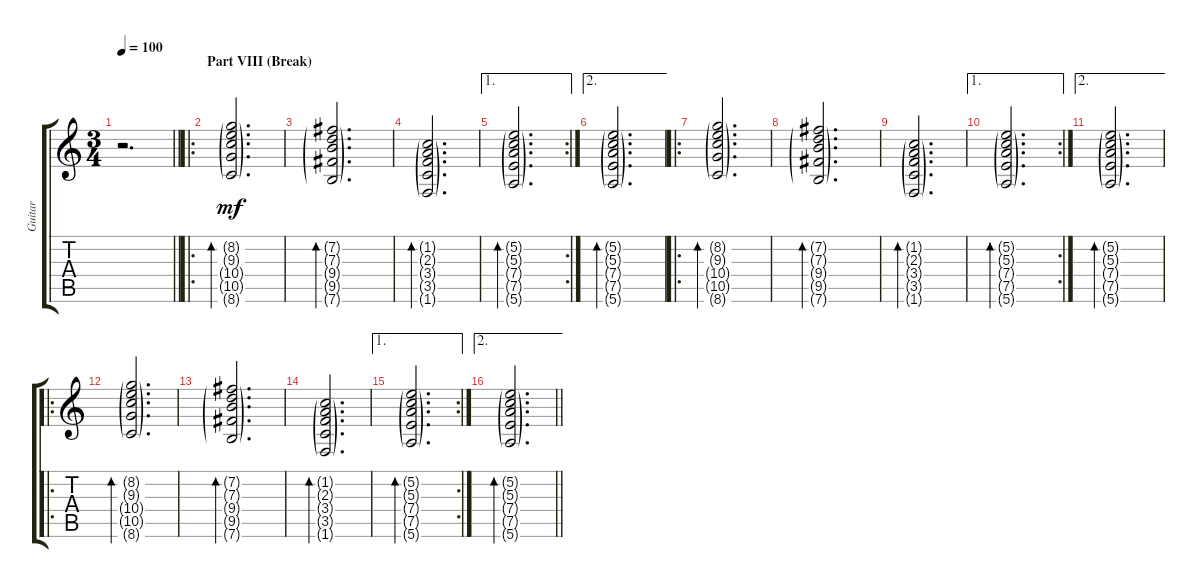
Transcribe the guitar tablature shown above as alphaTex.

\track ("Guitar" "Guitar") {instrument acousticguitarsteel}
\staff {score tabs}
\tuning (E4 B3 G3 D3 A2 E2) {hide}
\ts (3 4)
\tempo 100
\clef g2
\barLineRight lightlight
\ks c
r.2{d dy mf} |
\ro
\section ("" "Part VIII (Break)")
(8.2{g} 9.3{g} 10.4{g} 10.5{g} 8.6{g}).2{d bd 60} |
(7.2{g} 7.3{g} 9.4{g} 9.5{g} 7.6{g}).2{d bd 60} |
(1.2{g} 2.3{g} 3.4{g} 3.5{g} 1.6{g}).2{d bd 60} |
\ae 1
\rc 2
(5.2{g} 5.3{g} 7.4{g} 7.5{g} 5.6{g}).2{d bd 60} |
\ae 2
(5.2{g} 5.3{g} 7.4{g} 7.5{g} 5.6{g}).2{d bd 60} |
\ro
(8.2{g} 9.3{g} 10.4{g} 10.5{g} 8.6{g}).2{d bd 60} |
(7.2{g} 7.3{g} 9.4{g} 9.5{g} 7.6{g}).2{d bd 60} |
(1.2{g} 2.3{g} 3.4{g} 3.5{g} 1.6{g}).2{d bd 60} |
\ae 1
\rc 2
(5.2{g} 5.3{g} 7.4{g} 7.5{g} 5.6{g}).2{d bd 60} |
\ae 2
(5.2{g} 5.3{g} 7.4{g} 7.5{g} 5.6{g}).2{d bd 60} |
\ro
(8.2{g} 9.3{g} 10.4{g} 10.5{g} 8.6{g}).2{d bd 60} |
(7.2{g} 7.3{g} 9.4{g} 9.5{g} 7.6{g}).2{d bd 60} |
(1.2{g} 2.3{g} 3.4{g} 3.5{g} 1.6{g}).2{d bd 60} |
\ae 1
\rc 2
(5.2{g} 5.3{g} 7.4{g} 7.5{g} 5.6{g}).2{d bd 60} |
\ae 2
\barLineRight lightlight
(5.2{g} 5.3{g} 7.4{g} 7.5{g} 5.6{g}).2{d bd 60}
